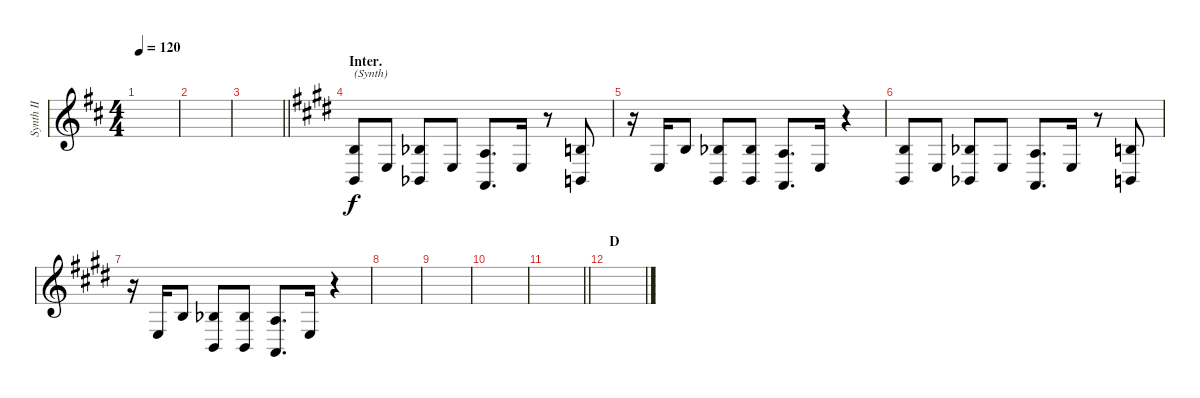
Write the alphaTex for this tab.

\track ("Synth II" "Synth II") {instrument stringensemble2}
\staff {score}
\tuning (E4 B3 G3 D3 A2 E2) {hide}
\ts (4 4)
\tempo 120
\clef g2
\ks d
|
|
\barLineRight lightlight
|
\section ("" "Inter.")
\ks e
(0.2 2.5).8{txt "(Synth)" dy f volume 10 instrument lead8bassandlead} 2.4.8 (3.3{acc b} 1.5{acc b}).8 2.4.8 (2.3 0.5).8{d} 2.4.16 r.8 (0.2 2.5).8 |
r.16 2.4.16 0.2.8 (3.3{acc b} 2.5).8 (3.3{acc b} 2.5).8 (2.3 0.5).8{d} 2.4.16 r.4 |
(0.2 2.5).8 2.4.8 (3.3{acc b} 1.5{acc b}).8 2.4.8 (2.3 0.5).8{d} 2.4.16 r.8 (0.2 2.5).8 |
r.16 2.4.16 0.2.8 (3.3{acc b} 2.5).8 (3.3{acc b} 2.5).8 (2.3 0.5).8{d} 2.4.16 r.4 |
|
|
|
\barLineRight lightlight
|
\section ("" "D")
